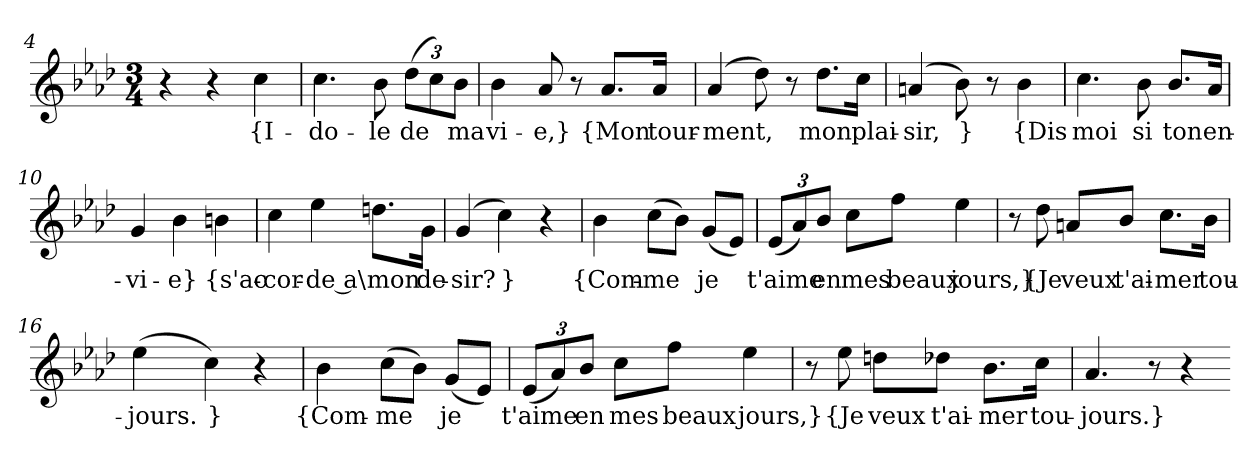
**kern	**text
*part1	*part1
*staff1	*staff1
*clefG2	*
*k[b-e-a-d-]	*
*M3/4	*
=4	=4
4r	.
4r	.
4cc	{I-
=5	=5
4.cc	-do-
8b-	-le
(12dd-\L	de
12cc\)	.
12b-\J	ma
=6	=6
4b-	vi-
8a-	-e,}
8r	.
8.a-/L	{Mon
16a-/Jk	tour-
=7	=7
(4a-	-ment,
8dd-)	.
8r	.
8.dd-\L	mon
16cc\Jk	plai-
=8	=8
(4an	-sir,
8b-)	}
8r	.
4b-	{Dis
=9	=9
4.cc	moi
8b-	si
8.b-/L	ton
16a-/Jk	en-
=10	=10
4g	-vi-
4b-	-e}
4bn	{s'ac-
=11	=11
4cc	-cor-
4ee-	-de a\
8.ddn\L	mon
16g\Jk	de-
=12	=12
(4g	-sir?
4cc)	}
4r	.
=13	=13
4b-	{Com-
(8cc\L	-me
8b-\J)	.
(8g/L	je
8e-/J)	.
=14	=14
(12e-/L	t'aime
12a-/)	.
12b-/J	en
8cc\L	mes
8ff\J	beaux
4ee-	jours,}
=15	=15
8r	.
8dd-	{Je
8an/L	veux
8b-/J	t'ai-
8.cc\L	-mer
16b-\Jk	tou-
=16	=16
(4ee-	-jours.
4cc)	}
4r	.
=17	=17
4b-	{Com-
(8cc\L	-me
8b-\J)	.
(8g/L	je
8e-/J)	.
=18	=18
(12e-/L	t'aime
12a-/)	.
12b-/J	en
8cc\L	mes
8ff\J	beaux
4ee-	jours,}
=19	=19
8r	.
8ee-	{Je
8ddn\L	veux
8dd-X\J	t'ai-
8.b-\L	-mer
16cc\Jk	tou-
=20	=20
4.a-	-jours.}
8r	.
4r	.
=-	=-
*-	*-
